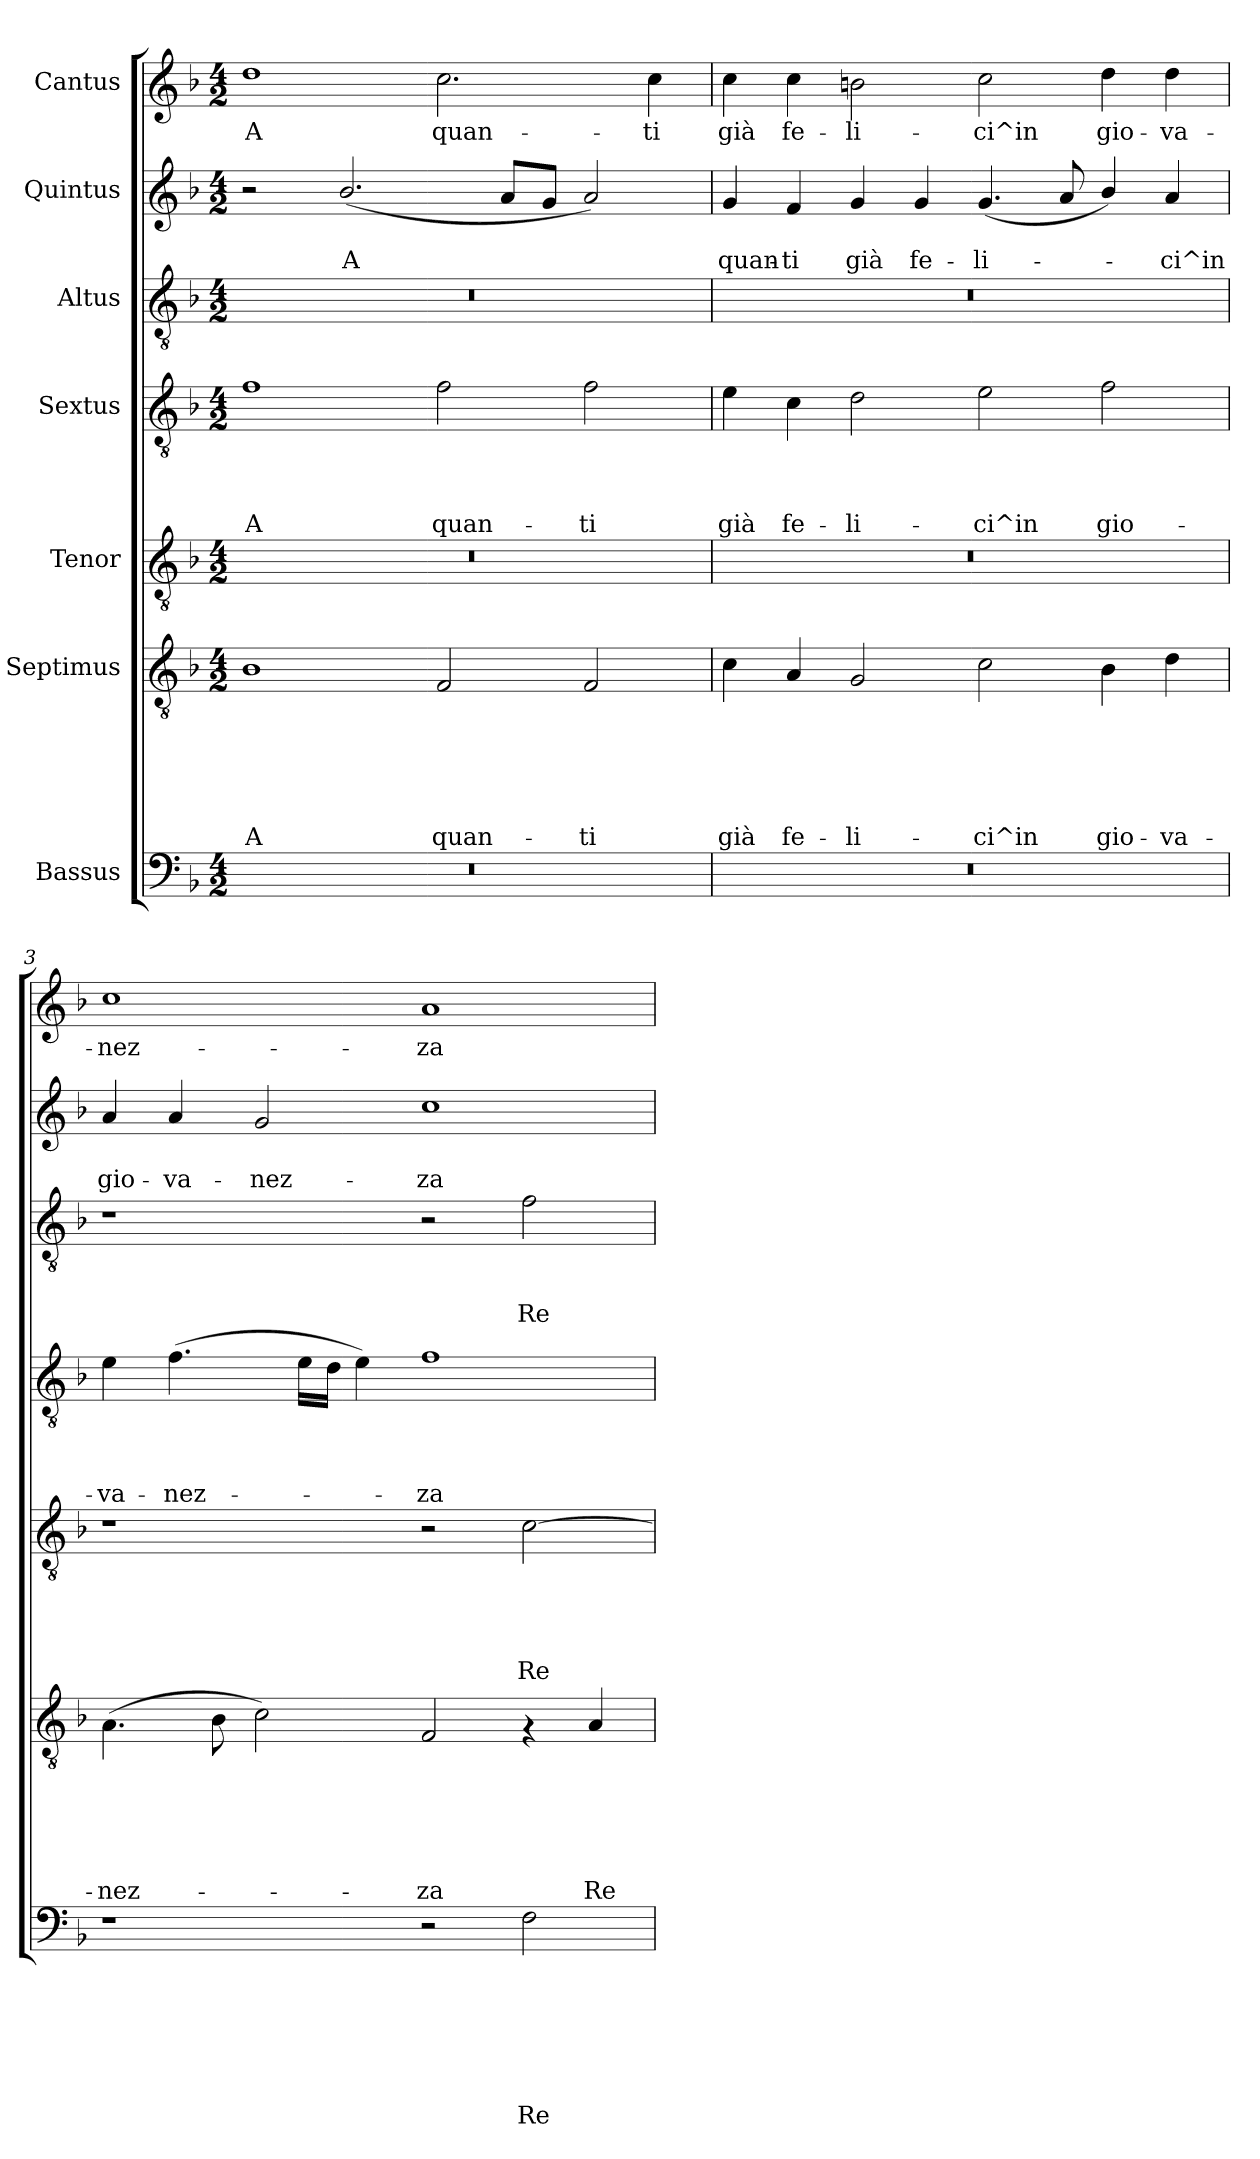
**kern	**text	**text	**text	**text	**text	**text	**text	**kern	**text	**text	**text	**text	**text	**text	**kern	**text	**text	**text	**text	**text	**kern	**text	**text	**text	**text	**kern	**text	**text	**text	**kern	**text	**text	**kern	**text
*part7	*part7	*part7	*part7	*part7	*part7	*part7	*part7	*part6	*part6	*part6	*part6	*part6	*part6	*part6	*part5	*part5	*part5	*part5	*part5	*part5	*part4	*part4	*part4	*part4	*part4	*part3	*part3	*part3	*part3	*part2	*part2	*part2	*part1	*part1
*staff7	*staff7	*staff7	*staff7	*staff7	*staff7	*staff7	*staff7	*staff6	*staff6	*staff6	*staff6	*staff6	*staff6	*staff6	*staff5	*staff5	*staff5	*staff5	*staff5	*staff5	*staff4	*staff4	*staff4	*staff4	*staff4	*staff3	*staff3	*staff3	*staff3	*staff2	*staff2	*staff2	*staff1	*staff1
*I"Bassus	*	*	*	*	*	*	*	*I"Septimus	*	*	*	*	*	*	*I"Tenor	*	*	*	*	*	*I"Sextus	*	*	*	*	*I"Altus	*	*	*	*I"Quintus	*	*	*I"Cantus	*
*clefF4	*	*	*	*	*	*	*	*clefGv2	*	*	*	*	*	*	*clefGv2	*	*	*	*	*	*clefGv2	*	*	*	*	*clefGv2	*	*	*	*clefG2	*	*	*clefG2	*
*k[b-]	*	*	*	*	*	*	*	*k[b-]	*	*	*	*	*	*	*k[b-]	*	*	*	*	*	*k[b-]	*	*	*	*	*k[b-]	*	*	*	*k[b-]	*	*	*k[b-]	*
*F:	*	*	*	*	*	*	*	*F:	*	*	*	*	*	*	*F:	*	*	*	*	*	*F:	*	*	*	*	*F:	*	*	*	*F:	*	*	*F:	*
*M4/2	*	*	*	*	*	*	*	*M4/2	*	*	*	*	*	*	*M4/2	*	*	*	*	*	*M4/2	*	*	*	*	*M4/2	*	*	*	*M4/2	*	*	*M4/2	*
=1	=1	=1	=1	=1	=1	=1	=1	=1	=1	=1	=1	=1	=1	=1	=1	=1	=1	=1	=1	=1	=1	=1	=1	=1	=1	=1	=1	=1	=1	=1	=1	=1	=1	=1
!	!	!	!	!	!	!	!	!	!	!	!	!	!	!LO:LY:b	!	!	!	!	!	!	!	!	!	!	!LO:LY:b	!	!	!	!	!	!	!	!	!LO:LY:b
0r	.	.	.	.	.	.	.	1B-	.	.	.	.	.	A	0r	.	.	.	.	.	1f	.	.	.	A	0r	.	.	.	2r	.	.	1dd	A
!	!	!	!	!	!	!	!	!	!	!	!	!	!	!	!	!	!	!	!	!	!	!	!	!	!	!	!	!	!	!	!	!LO:LY:b	!	!
.	.	.	.	.	.	.	.	.	.	.	.	.	.	.	.	.	.	.	.	.	.	.	.	.	.	.	.	.	.	(<2.b-/	.	A	.	.
!	!	!	!	!	!	!	!	!	!	!	!	!	!	!LO:LY:b	!	!	!	!	!	!	!	!	!	!	!LO:LY:b	!	!	!	!	!	!	!	!	!LO:LY:b
.	.	.	.	.	.	.	.	2F/	.	.	.	.	.	quan-	.	.	.	.	.	.	2f\	.	.	.	quan-	.	.	.	.	.	.	.	2.cc\	quan-
.	.	.	.	.	.	.	.	.	.	.	.	.	.	.	.	.	.	.	.	.	.	.	.	.	.	.	.	.	.	8a/L	.	.	.	.
.	.	.	.	.	.	.	.	.	.	.	.	.	.	.	.	.	.	.	.	.	.	.	.	.	.	.	.	.	.	8g/J	.	.	.	.
!	!	!	!	!	!	!	!	!	!	!	!	!	!	!LO:LY:b	!	!	!	!	!	!	!	!	!	!	!LO:LY:b	!	!	!	!	!	!	!	!	!
.	.	.	.	.	.	.	.	2F/	.	.	.	.	.	-ti	.	.	.	.	.	.	2f\	.	.	.	-ti	.	.	.	.	2a/)	.	.	.	.
!	!	!	!	!	!	!	!	!	!	!	!	!	!	!	!	!	!	!	!	!	!	!	!	!	!	!	!	!	!	!	!	!	!	!LO:LY:b
.	.	.	.	.	.	.	.	.	.	.	.	.	.	.	.	.	.	.	.	.	.	.	.	.	.	.	.	.	.	.	.	.	4cc\	-ti
=2	=2	=2	=2	=2	=2	=2	=2	=2	=2	=2	=2	=2	=2	=2	=2	=2	=2	=2	=2	=2	=2	=2	=2	=2	=2	=2	=2	=2	=2	=2	=2	=2	=2	=2
!	!	!	!	!	!	!	!	!	!	!	!	!	!	!LO:LY:b	!	!	!	!	!	!	!	!	!	!	!LO:LY:b	!	!	!	!	!	!	!LO:LY:b	!	!LO:LY:b
0r	.	.	.	.	.	.	.	4c\	.	.	.	.	.	già	0r	.	.	.	.	.	4e\	.	.	.	già	0r	.	.	.	4g/	.	quan-	4cc\	già
!	!	!	!	!	!	!	!	!	!	!	!	!	!	!LO:LY:b	!	!	!	!	!	!	!	!	!	!	!LO:LY:b	!	!	!	!	!	!	!LO:LY:b	!	!LO:LY:b
.	.	.	.	.	.	.	.	4A/	.	.	.	.	.	fe-	.	.	.	.	.	.	4c\	.	.	.	fe-	.	.	.	.	4f/	.	-ti	4cc\	fe-
!	!	!	!	!	!	!	!	!	!	!	!	!	!	!LO:LY:b	!	!	!	!	!	!	!	!	!	!	!LO:LY:b	!	!	!	!	!	!	!LO:LY:b	!	!LO:LY:b
.	.	.	.	.	.	.	.	2G/	.	.	.	.	.	-li-	.	.	.	.	.	.	2d\	.	.	.	-li-	.	.	.	.	4g/	.	già	2bn\	-li-
!	!	!	!	!	!	!	!	!	!	!	!	!	!	!	!	!	!	!	!	!	!	!	!	!	!	!	!	!	!	!	!	!LO:LY:b	!	!
.	.	.	.	.	.	.	.	.	.	.	.	.	.	.	.	.	.	.	.	.	.	.	.	.	.	.	.	.	.	4g/	.	fe-	.	.
!	!	!	!	!	!	!	!	!	!	!	!	!	!	!LO:LY:b	!	!	!	!	!	!	!	!	!	!	!LO:LY:b	!	!	!	!	!	!	!LO:LY:b	!	!LO:LY:b
.	.	.	.	.	.	.	.	2c\	.	.	.	.	.	-ci^in	.	.	.	.	.	.	2e\	.	.	.	-ci^in	.	.	.	.	(<4.g/	.	-li-	2cc\	-ci^in
.	.	.	.	.	.	.	.	.	.	.	.	.	.	.	.	.	.	.	.	.	.	.	.	.	.	.	.	.	.	8a/	.	.	.	.
!	!	!	!	!	!	!	!	!	!	!	!	!	!	!LO:LY:b	!	!	!	!	!	!	!	!	!	!	!LO:LY:b	!	!	!	!	!	!	!	!	!LO:LY:b
.	.	.	.	.	.	.	.	4B-\	.	.	.	.	.	gio-	.	.	.	.	.	.	2f\	.	.	.	gio-	.	.	.	.	4b-/)	.	.	4dd\	gio-
!	!	!	!	!	!	!	!	!	!	!	!	!	!	!LO:LY:b	!	!	!	!	!	!	!	!	!	!	!	!	!	!	!	!	!	!LO:LY:b	!	!LO:LY:b
.	.	.	.	.	.	.	.	4d\	.	.	.	.	.	-va-	.	.	.	.	.	.	.	.	.	.	.	.	.	.	.	4a/	.	-ci^in	4dd\	-va-
=3	=3	=3	=3	=3	=3	=3	=3	=3	=3	=3	=3	=3	=3	=3	=3	=3	=3	=3	=3	=3	=3	=3	=3	=3	=3	=3	=3	=3	=3	=3	=3	=3	=3	=3
!	!	!	!	!	!	!	!	!	!	!	!	!	!	!LO:LY:b	!	!	!	!	!	!	!	!	!	!	!LO:LY:b	!	!	!	!	!	!	!LO:LY:b	!	!LO:LY:b
1r	.	.	.	.	.	.	.	(>4.A\	.	.	.	.	.	-nez-	1r	.	.	.	.	.	4e\	.	.	.	-va-	1r	.	.	.	4a/	.	gio-	1cc	-nez-
!	!	!	!	!	!	!	!	!	!	!	!	!	!	!	!	!	!	!	!	!	!	!	!	!	!LO:LY:b	!	!	!	!	!	!	!LO:LY:b	!	!
.	.	.	.	.	.	.	.	.	.	.	.	.	.	.	.	.	.	.	.	.	(>4.f\	.	.	.	-nez-	.	.	.	.	4a/	.	-va-	.	.
.	.	.	.	.	.	.	.	8B-\	.	.	.	.	.	.	.	.	.	.	.	.	.	.	.	.	.	.	.	.	.	.	.	.	.	.
!	!	!	!	!	!	!	!	!	!	!	!	!	!	!	!	!	!	!	!	!	!	!	!	!	!	!	!	!	!	!	!	!LO:LY:b	!	!
.	.	.	.	.	.	.	.	2c\)	.	.	.	.	.	.	.	.	.	.	.	.	.	.	.	.	.	.	.	.	.	2g/	.	-nez-	.	.
.	.	.	.	.	.	.	.	.	.	.	.	.	.	.	.	.	.	.	.	.	16e\LL	.	.	.	.	.	.	.	.	.	.	.	.	.
.	.	.	.	.	.	.	.	.	.	.	.	.	.	.	.	.	.	.	.	.	16d\JJ	.	.	.	.	.	.	.	.	.	.	.	.	.
.	.	.	.	.	.	.	.	.	.	.	.	.	.	.	.	.	.	.	.	.	4e\)	.	.	.	.	.	.	.	.	.	.	.	.	.
!	!	!	!	!	!	!	!	!	!	!	!	!	!	!LO:LY:b	!	!	!	!	!	!	!	!	!	!	!LO:LY:b	!	!	!	!	!	!	!LO:LY:b	!	!LO:LY:b
2r	.	.	.	.	.	.	.	2F/	.	.	.	.	.	-za	2r	.	.	.	.	.	1f	.	.	.	-za	2r	.	.	.	1cc	.	-za	1a	-za
!	!	!	!	!	!	!	!LO:LY:b	!	!	!	!	!	!	!	!	!	!	!	!	!LO:LY:b	!	!	!	!	!	!	!	!	!LO:LY:b	!	!	!	!	!
2F\	.	.	.	.	.	.	Re-	4rF	.	.	.	.	.	.	[>2c\	.	.	.	.	Re-	.	.	.	.	.	2f\	.	.	Re-	.	.	.	.	.
!	!	!	!	!	!	!	!	!	!	!	!	!	!	!LO:LY:b	!	!	!	!	!	!	!	!	!	!	!	!	!	!	!	!	!	!	!	!
.	.	.	.	.	.	.	.	4A/	.	.	.	.	.	Re-	.	.	.	.	.	.	.	.	.	.	.	.	.	.	.	.	.	.	.	.
=	=	=	=	=	=	=	=	=	=	=	=	=	=	=	=	=	=	=	=	=	=	=	=	=	=	=	=	=	=	=	=	=	=	=
*-	*-	*-	*-	*-	*-	*-	*-	*-	*-	*-	*-	*-	*-	*-	*-	*-	*-	*-	*-	*-	*-	*-	*-	*-	*-	*-	*-	*-	*-	*-	*-	*-	*-	*-
